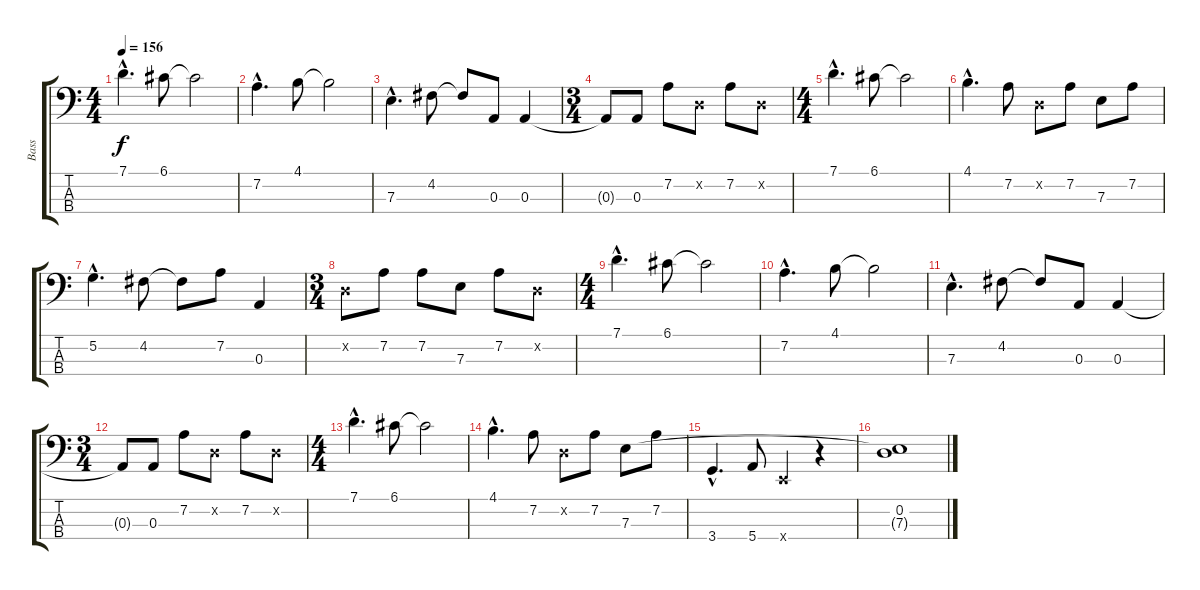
\track ("Bass" "Bass") {instrument electricbassfinger}
\staff {score tabs}
\tuning (G2 D2 A1 E1) {hide}
\ts (4 4)
\tempo 156
\clef f4
\ks c
7.1{hac}.4{d dy f} 6.1.8 6.1{t}.2 |
7.2{hac}.4{d} 4.1.8 4.1{t}.2 |
7.3{hac}.4{d} 4.2.8 4.2{t}.8 0.3.8 0.3.4 |
\ts (3 4)
0.3{t}.8 0.3.8 7.2.8 0.2{x}.8 7.2.8 0.2{x}.8 |
\ts (4 4)
7.1{hac}.4{d} 6.1.8 6.1{t}.2 |
4.1{hac}.4{d} 7.2.8 0.2{x}.8 7.2.8 7.3.8 7.2.8 |
5.2{hac}.4{d} 4.2.8 4.2{t}.8 7.2.8 0.3.4 |
\ts (3 4)
0.2{x}.8 7.2.8 7.2.8 7.3.8 7.2.8 0.2{x}.8 |
\ts (4 4)
7.1{hac}.4{d} 6.1.8 6.1{t}.2 |
7.2{hac}.4{d} 4.1.8 4.1{t}.2 |
7.3{hac}.4{d} 4.2.8 4.2{t}.8 0.3.8 0.3.4 |
\ts (3 4)
0.3{t}.8 0.3.8 7.2.8 0.2{x}.8 7.2.8 0.2{x}.8 |
\ts (4 4)
7.1{hac}.4{d} 6.1.8 6.1{t}.2 |
4.1{hac}.4{d} 7.2.8 0.2{x}.8 7.2.8 7.3.8 7.2.8 |
3.4{hac}.4{d} 5.4.8 0.4{x}.4 r.4 |
(0.2 7.3{t}).1
